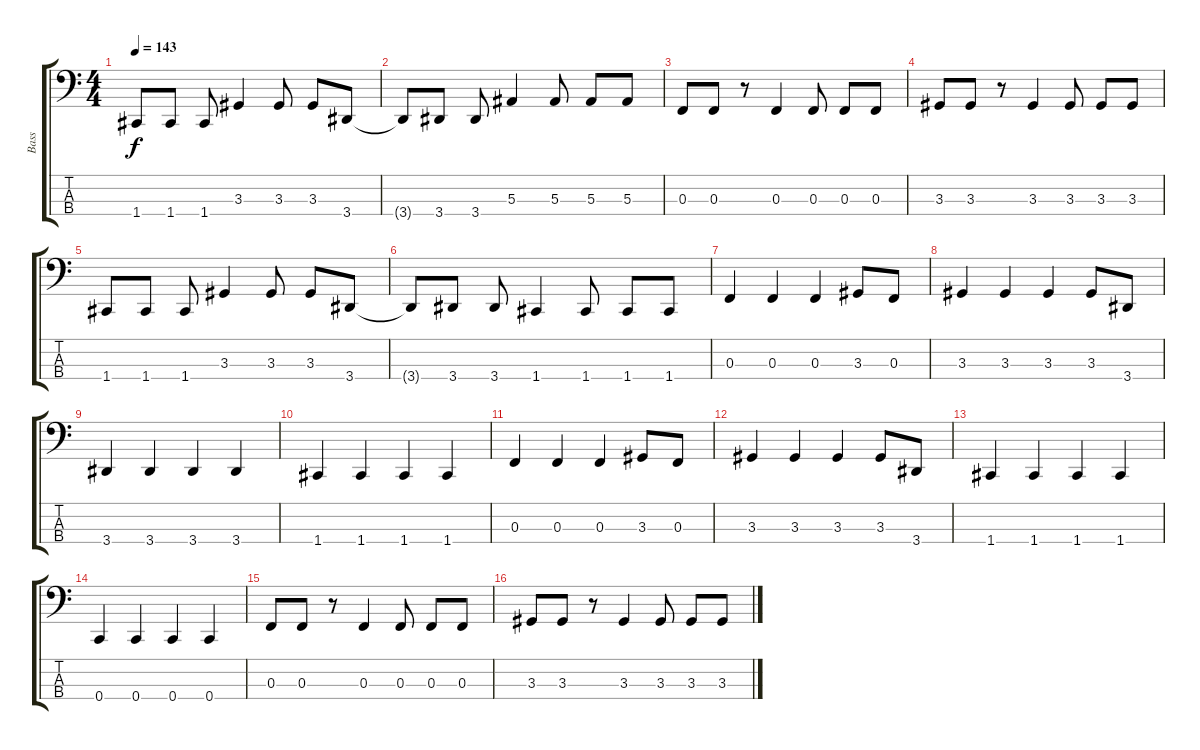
\track ("Bass" "Bass") {instrument electricbassfinger}
\staff {score tabs}
\tuning (Eb2 Bb1 F1 C1) {hide}
\ts (4 4)
\tempo 143
\clef f4
\ks c
1.4.8{dy f} 1.4.8 1.4.8 3.3.4 3.3.8 3.3.8 3.4.8 |
3.4{t}.8 3.4.8 3.4.8 5.3.4 5.3.8 5.3.8 5.3.8 |
0.3.8 0.3.8 r.8 0.3.4 0.3.8 0.3.8 0.3.8 |
3.3.8 3.3.8 r.8 3.3.4 3.3.8 3.3.8 3.3.8 |
1.4.8 1.4.8 1.4.8 3.3.4 3.3.8 3.3.8 3.4.8 |
3.4{t}.8 3.4.8 3.4.8 1.4.4 1.4.8 1.4.8 1.4.8 |
0.3.4 0.3.4 0.3.4 3.3.8 0.3.8 |
3.3.4 3.3.4 3.3.4 3.3.8 3.4.8 |
3.4.4 3.4.4 3.4.4 3.4.4 |
1.4.4 1.4.4 1.4.4 1.4.4 |
0.3.4 0.3.4 0.3.4 3.3.8 0.3.8 |
3.3.4 3.3.4 3.3.4 3.3.8 3.4.8 |
1.4.4 1.4.4 1.4.4 1.4.4 |
0.4.4 0.4.4 0.4.4 0.4.4 |
0.3.8 0.3.8 r.8 0.3.4 0.3.8 0.3.8 0.3.8 |
3.3.8 3.3.8 r.8 3.3.4 3.3.8 3.3.8 3.3.8
